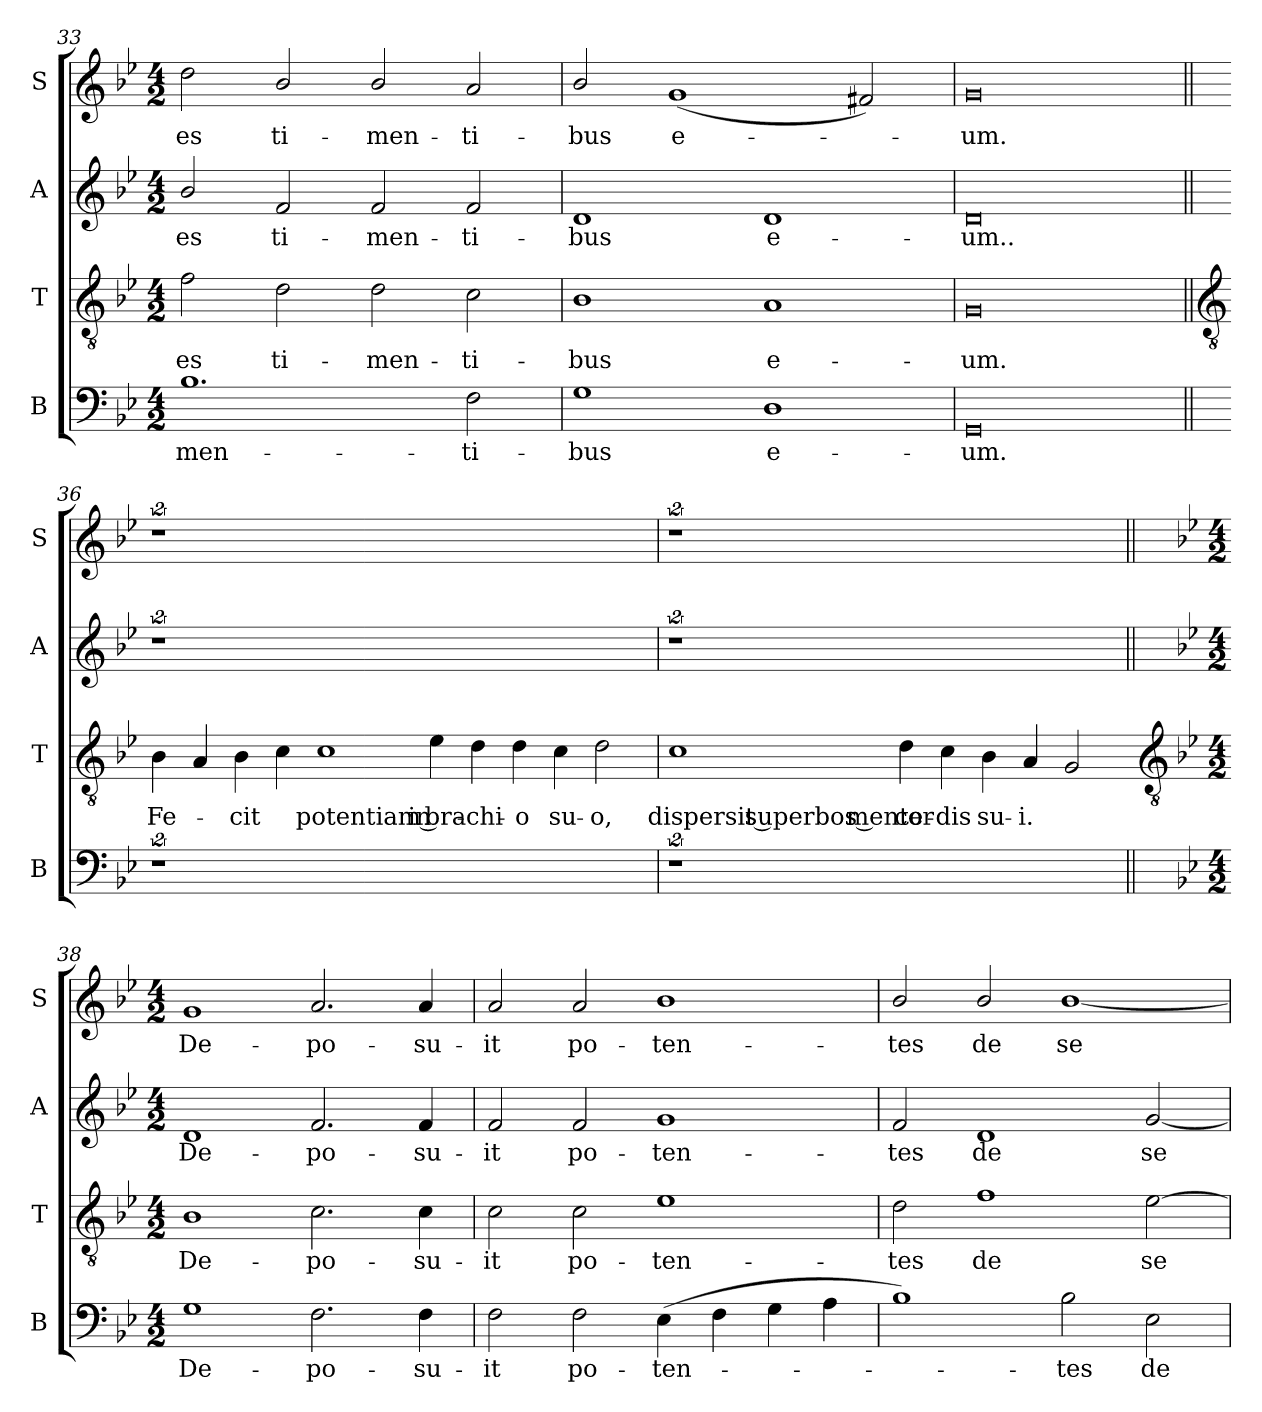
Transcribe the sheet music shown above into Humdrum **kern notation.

**kern	**text	**kern	**text	**kern	**text	**kern	**text
*part4	*part4	*part3	*part3	*part2	*part2	*part1	*part1
*staff4	*staff4	*staff3	*staff3	*staff2	*staff2	*staff1	*staff1
*I"B	*	*I"T	*	*I"A	*	*I"S	*
*I'B	*	*I'T	*	*I'A	*	*I'S	*
*clefF4	*	*clefGv2	*	*clefG2	*	*clefG2	*
*k[b-e-]	*	*k[b-e-]	*	*k[b-e-]	*	*k[b-e-]	*
*B-:	*	*B-:	*	*B-:	*	*B-:	*
*M4/2	*	*M4/2	*	*M4/2	*	*M4/2	*
=33	=33	=33	=33	=33	=33	=33	=33
!	!LO:LY:b	!	!LO:LY:b	!	!LO:LY:b	!	!LO:LY:b
1.B-	-men-	2f	-es	2b-/	-es	2dd	-es
!	!	!	!LO:LY:b	!	!LO:LY:b	!	!LO:LY:b
.	.	2d	ti-	2f	ti-	2b-/	ti-
!	!	!	!LO:LY:b	!	!LO:LY:b	!	!LO:LY:b
.	.	2d	-men-	2f	-men-	2b-/	-men-
!	!LO:LY:b	!	!LO:LY:b	!	!LO:LY:b	!	!LO:LY:b
2F	-ti-	2c	-ti-	2f	-ti-	2a	-ti-
=34	=34	=34	=34	=34	=34	=34	=34
!	!LO:LY:b	!	!LO:LY:b	!	!LO:LY:b	!	!LO:LY:b
1G	-bus	1B-	-bus	1d	-bus	2b-/	-bus
!	!	!	!	!	!	!	!LO:LY:b
.	.	.	.	.	.	(<1g	e-
!	!LO:LY:b	!	!LO:LY:b	!	!LO:LY:b	!	!
1D	e-	1A	e-	1d	e-	.	.
.	.	.	.	.	.	2f#X)	.
=35	=35	=35	=35	=35	=35	=35	=35
!	!LO:LY:b	!	!LO:LY:b	!	!LO:LY:b	!	!LO:LY:b
0GG	-um.	0G	-um.	0d	-um..	0g	um.
!!LO:LB:g=z
=36||	=36||	=36||	=36||	=36||	=36||	=36||	=36||
*	*	*clefGv2	*	*	*	*	*
!	!	!	!LO:LY:b	!	!	!	!
2%7r	.	4B-	Fe-	2%7r	.	2%7r	.
.	.	4A	.	.	.	.	.
!	!	!	!LO:LY:b	!	!	!	!
.	.	4B-	cit	.	.	.	.
.	.	4c	.	.	.	.	.
!	!	!	!LO:LY:b	!	!	!	!
.	.	1c	potentiam in	.	.	.	.
!	!	!	!LO:LY:b	!	!	!	!
.	.	4e-	bra-	.	.	.	.
!	!	!	!LO:LY:b	!	!	!	!
.	.	4d	-chi-	.	.	.	.
!	!	!	!LO:LY:b	!	!	!	!
.	.	4d	-o	.	.	.	.
!	!	!	!LO:LY:b	!	!	!	!
.	.	4c	su-	.	.	.	.
!	!	!	!LO:LY:b	!	!	!	!
.	.	2d	-o,	.	.	.	.
=37	=37	=37	=37	=37	=37	=37	=37
!	!	!	!LO:LY:b	!	!	!	!
2%5r	.	1c	dispersit superbos mente	2%5r	.	2%5r	.
!	!	!	!LO:LY:b	!	!	!	!
.	.	4d	cor-	.	.	.	.
!	!	!	!LO:LY:b	!	!	!	!
.	.	4c	-dis	.	.	.	.
!	!	!	!LO:LY:b	!	!	!	!
.	.	4B-	su-	.	.	.	.
!	!	!	!LO:LY:b	!	!	!	!
.	.	4A	-i.	.	.	.	.
.	.	2G	.	.	.	.	.
!!LO:LB:g=z
=38||	=38||	=38-	=38||	=38||	=38||	=38||	=38||
*	*	*clefGv2	*	*	*	*	*
*k[b-e-]	*	*	*	*k[b-e-]	*	*k[b-e-]	*
*B-:	*	*	*	*B-:	*	*B-:	*
*M4/2	*	*M4/2	*	*M4/2	*	*M4/2	*
!	!LO:LY:b	!	!LO:LY:b	!	!LO:LY:b	!	!LO:LY:b
1G	De-	1B-	De-	1d	De-	1g	De-
!	!LO:LY:b	!	!LO:LY:b	!	!LO:LY:b	!	!LO:LY:b
2.F	-po-	2.c	-po-	2.f	-po-	2.a	-po-
!	!LO:LY:b	!	!LO:LY:b	!	!LO:LY:b	!	!LO:LY:b
4F	-su-	4c	-su-	4f	-su-	4a	-su-
=39	=39	=39	=39	=39	=39	=39	=39
!	!LO:LY:b	!	!LO:LY:b	!	!LO:LY:b	!	!LO:LY:b
2F	-it	2c	-it	2f	-it	2a	-it
!	!LO:LY:b	!	!LO:LY:b	!	!LO:LY:b	!	!LO:LY:b
2F	po-	2c	po-	2f	po-	2a	po-
!	!LO:LY:b	!	!LO:LY:b	!	!LO:LY:b	!	!LO:LY:b
(>4E-	-ten-	1e-	-ten-	1g	-ten-	1b-	-ten-
4F	.	.	.	.	.	.	.
4G	.	.	.	.	.	.	.
4A	.	.	.	.	.	.	.
=40	=40	=40	=40	=40	=40	=40	=40
!	!	!	!LO:LY:b	!	!LO:LY:b	!	!LO:LY:b
1B-)	.	2d	-tes	2f	-tes	2b-/	-tes
!	!	!	!LO:LY:b	!	!LO:LY:b	!	!LO:LY:b
.	.	1f	de	1d	de	2b-/	de
!	!LO:LY:b	!	!	!	!	!	!LO:LY:b
2B-	tes	.	.	.	.	[1b-/	se-
!	!LO:LY:b	!	!LO:LY:b	!	!LO:LY:b	!	!
2E-	de	[2e-	se-	[2g	se-	.	.
=	=	=	=	=	=	=	=
*-	*-	*-	*-	*-	*-	*-	*-
